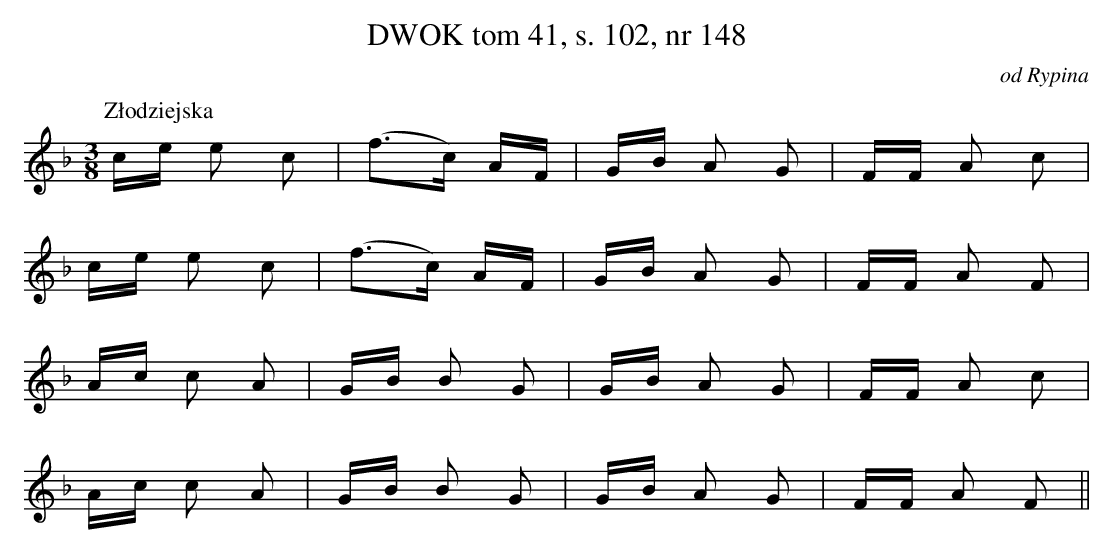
X:1
T:DWOK tom 41, s. 102, nr 148
O:od Rypina
L:1/16
M:3/8
K:F
P:Złodziejska
ce e2 c2|(f3c )AF|GB A2 G2|FF A2 c2|
ce e2 c2|(f3c )AF|GB A2 G2|FF A2 F2|
Ac c2 A2|GB B2 G2|GB A2 G2|FF A2 c2|
Ac c2 A2|GB B2 G2|GB A2 G2|FF A2 F2||
